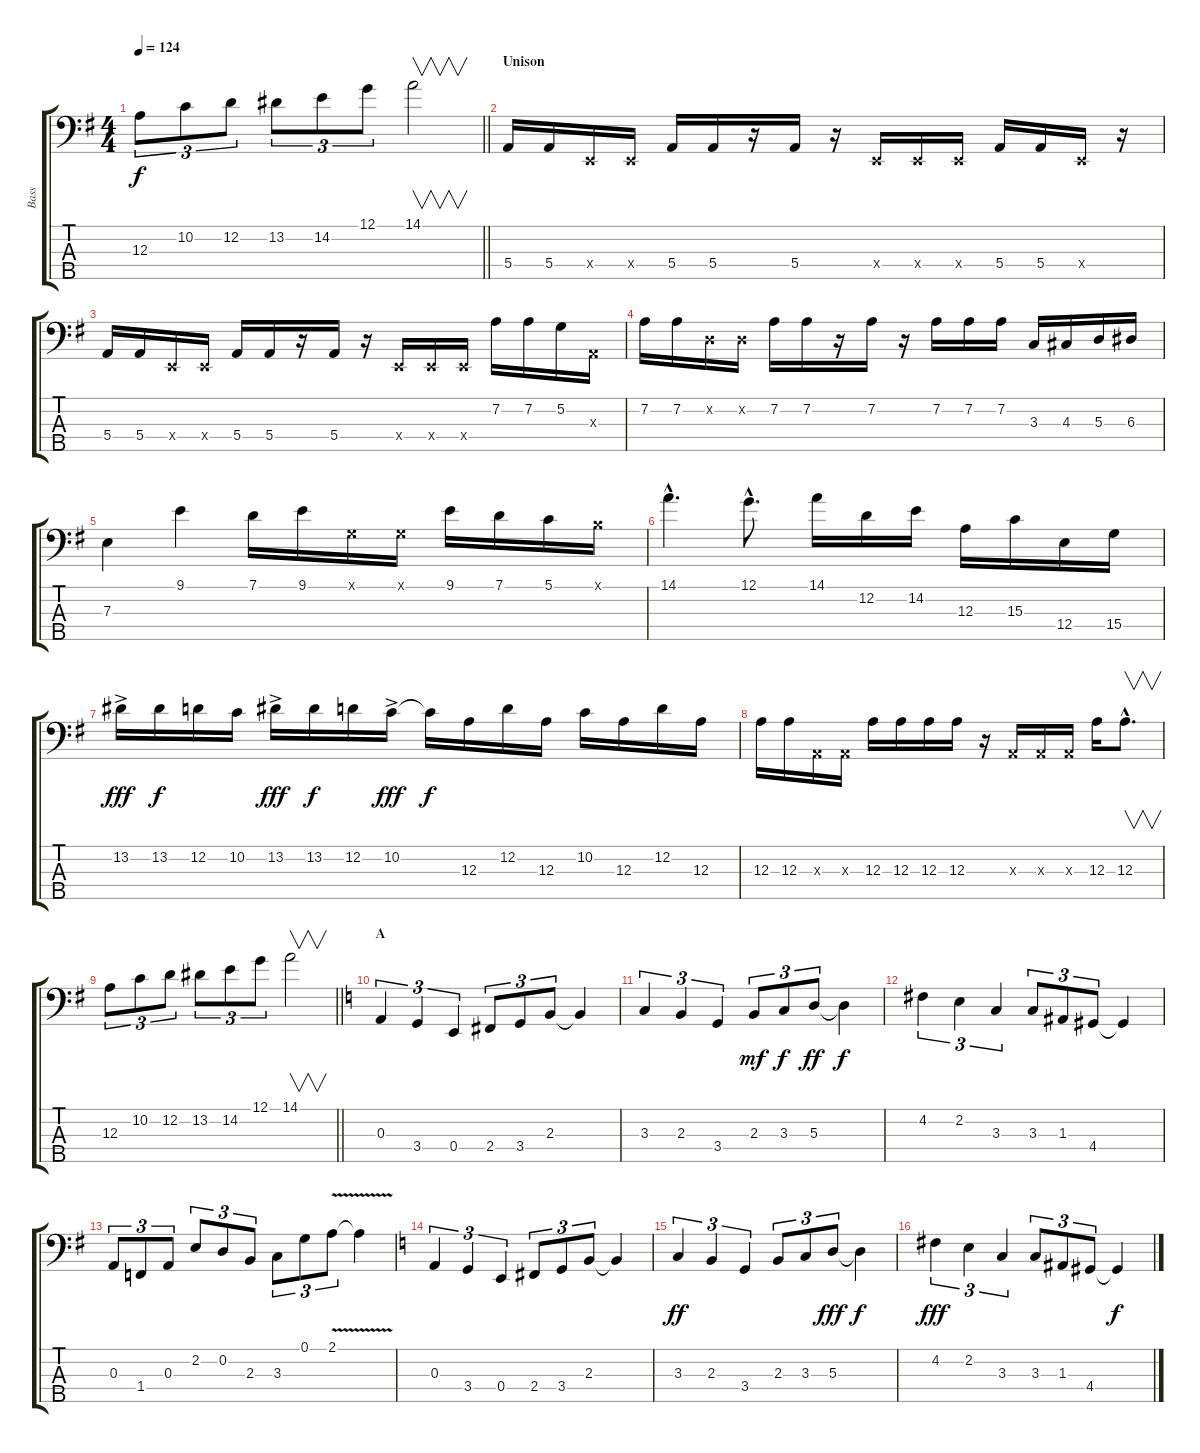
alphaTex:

\track ("Bass" "Bass") {instrument electricbassfinger}
\staff {score tabs}
\tuning (G2 D2 A1 E1 B0) {hide}
\ts (4 4)
\tempo 124
\clef f4
\barLineRight lightlight
\ks eminor
12.3.8{tu (3 2) dy f} 10.2.8{tu (3 2)} 12.2.8{tu (3 2)} 13.2.8{tu (3 2)} 14.2.8{tu (3 2)} 12.1.8{tu (3 2)} 14.1.2{v} |
\section ("" "Unison")
5.4.16 5.4.16 0.4{x}.16 0.4{x}.16 5.4.16 5.4.16 r.16 5.4.16 r.16 0.4{x}.16 0.4{x}.16 0.4{x}.16 5.4.16 5.4.16 0.4{x}.16 r.16 |
5.4.16 5.4.16 0.4{x}.16 0.4{x}.16 5.4.16 5.4.16 r.16 5.4.16 r.16 0.4{x}.16 0.4{x}.16 0.4{x}.16 7.2.16 7.2.16 5.2.16 0.3{x}.16 |
7.2.16 7.2.16 0.2{x}.16 0.2{x}.16 7.2.16 7.2.16 r.16 7.2.16 r.16 7.2.16 7.2.16 7.2.16 3.3.16 4.3.16 5.3.16 6.3.16 |
7.3.4 9.1.4 7.1.16 9.1.16 0.1{x}.16 0.1{x}.16 9.1.16 7.1.16 5.1.16 4.1{x}.16 |
14.1{hac}.4{d} 12.1{hac}.8{d} 14.1.16 12.2.16 14.2.16 12.3.16 15.3.16 12.4.16 15.4.16 |
13.2{ac}.16{dy fff} 13.2.16{dy f} 12.2.16 10.2.16 13.2{ac}.16{dy fff} 13.2.16{dy f} 12.2.16 10.2{ac}.16{dy fff} 10.2{t}.16{dy f} 12.3.16 12.2.16 12.3.16 10.2.16 12.3.16 12.2.16 12.3.16 |
12.3.16 12.3.16 0.3{x}.16 0.3{x}.16 12.3.16 12.3.16 12.3.16 12.3.16 r.16 0.3{x}.16 0.3{x}.16 0.3{x}.16 12.3.16 12.3{hac}.8{v d} |
\barLineRight lightlight
12.3.8{tu (3 2)} 10.2.8{tu (3 2)} 12.2.8{tu (3 2)} 13.2.8{tu (3 2)} 14.2.8{tu (3 2)} 12.1.8{tu (3 2)} 14.1.2{v} |
\section ("" "A")
\ks c
0.3.4{tu (3 2)} 3.4.4{tu (3 2)} 0.4.4{tu (3 2)} 2.4.8{tu (3 2)} 3.4.8{tu (3 2)} 2.3.8{tu (3 2)} 2.3{t}.4 |
3.3.4{tu (3 2)} 2.3.4{tu (3 2)} 3.4.4{tu (3 2)} 2.3.8{tu (3 2) dy mf} 3.3.8{tu (3 2) dy f} 5.3.8{tu (3 2) dy ff} 5.3{t}.4{dy f} |
4.2.4{tu (3 2)} 2.2.4{tu (3 2)} 3.3.4{tu (3 2)} 3.3.8{tu (3 2)} 1.3.8{tu (3 2)} 4.4.8{tu (3 2)} 4.4{t}.4 |
\ks eminor
0.3.8{tu (3 2)} 1.4.8{tu (3 2)} 0.3.8{tu (3 2)} 2.2.8{tu (3 2)} 0.2.8{tu (3 2)} 2.3.8{tu (3 2)} 3.3.8{tu (3 2)} 0.1.8{tu (3 2)} 2.1{v}.8{tu (3 2)} 2.1{t}.4 |
\ks c
0.3.4{tu (3 2)} 3.4.4{tu (3 2)} 0.4.4{tu (3 2)} 2.4.8{tu (3 2)} 3.4.8{tu (3 2)} 2.3.8{tu (3 2)} 2.3{t}.4 |
3.3.4{tu (3 2) dy ff} 2.3.4{tu (3 2)} 3.4.4{tu (3 2)} 2.3.8{tu (3 2)} 3.3.8{tu (3 2)} 5.3.8{tu (3 2) dy fff} 5.3{t}.4{dy f} |
4.2.4{tu (3 2) dy fff} 2.2.4{tu (3 2)} 3.3.4{tu (3 2)} 3.3.8{tu (3 2)} 1.3.8{tu (3 2)} 4.4.8{tu (3 2)} 4.4{t}.4{dy f}
